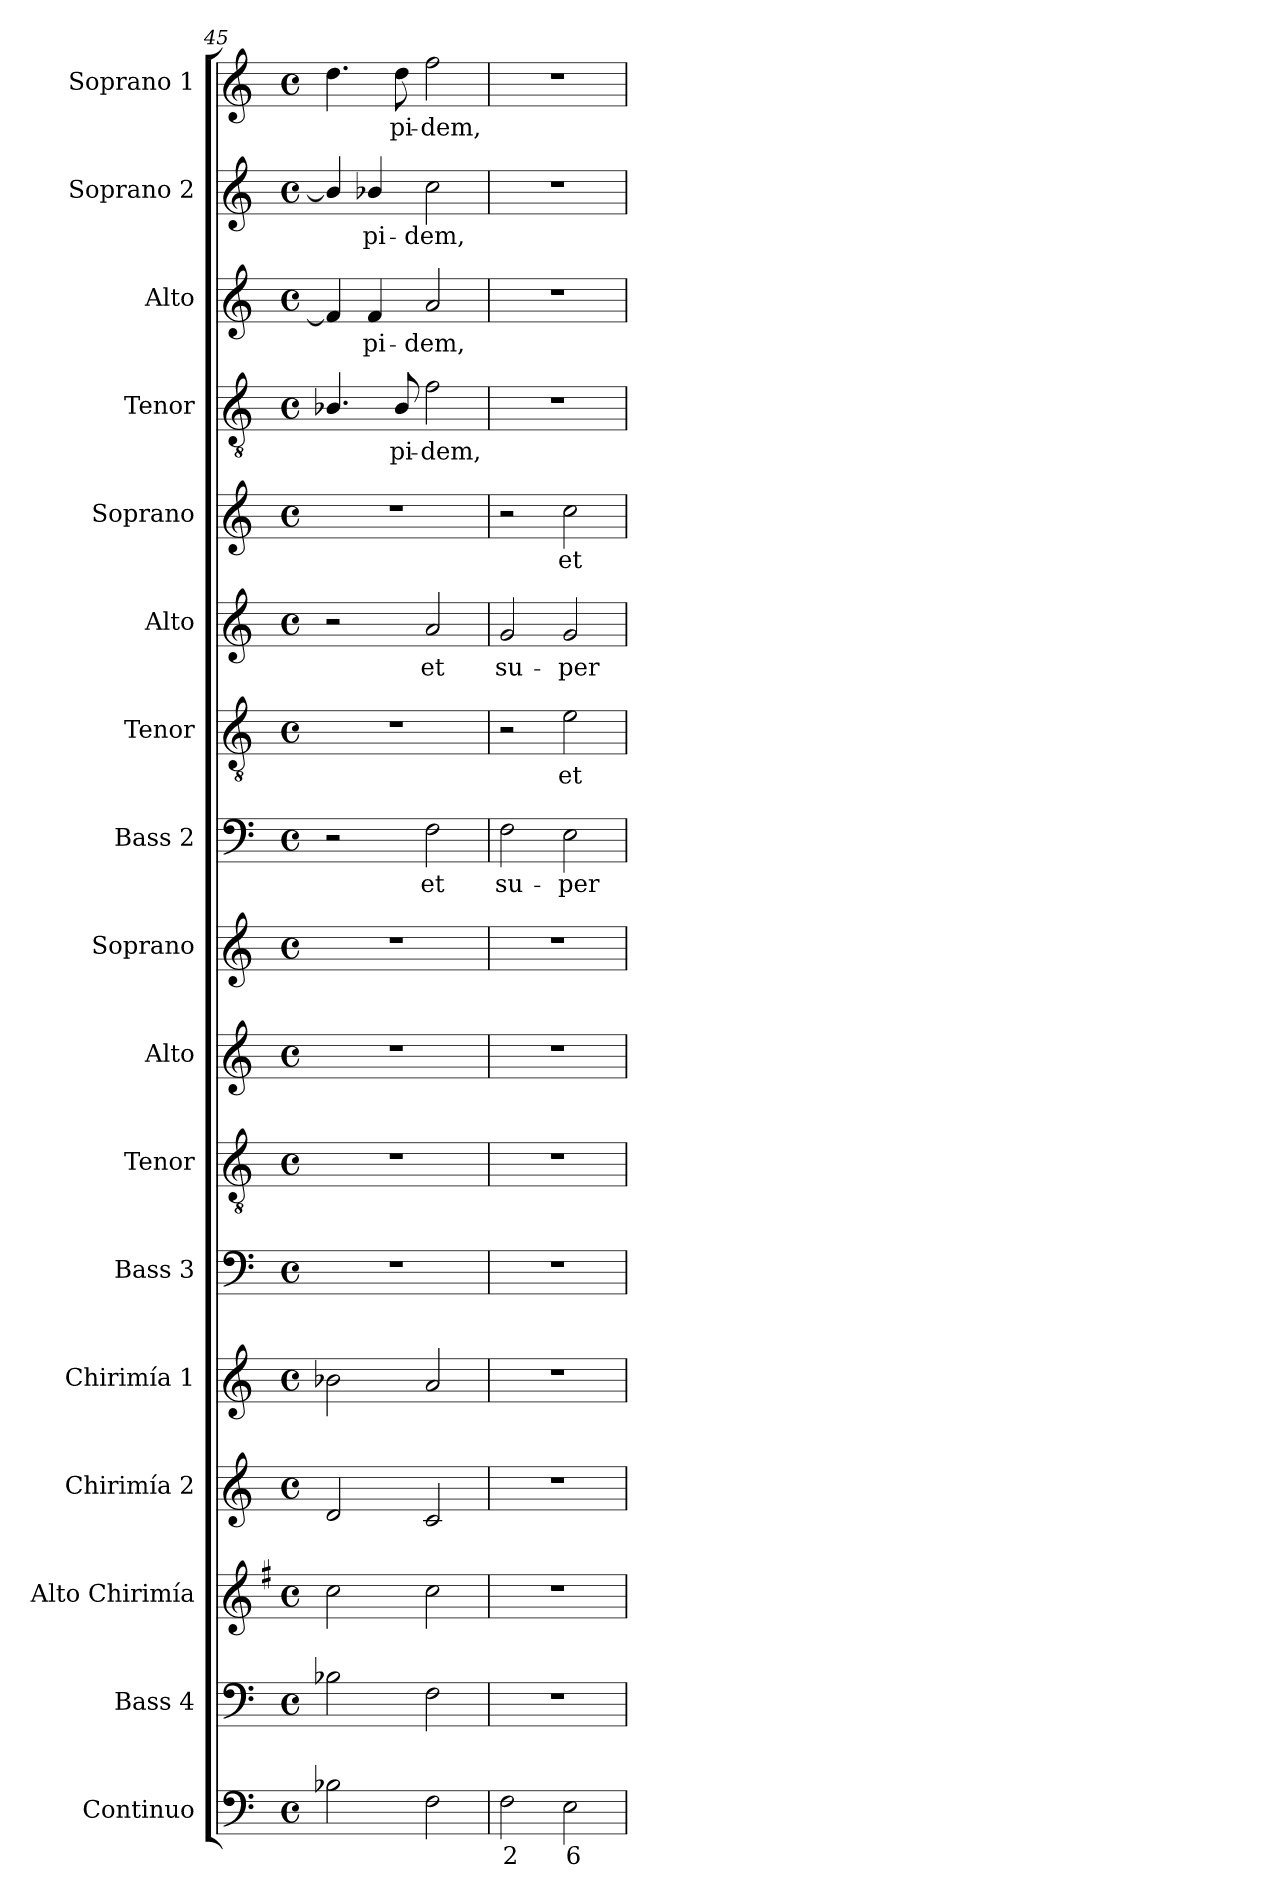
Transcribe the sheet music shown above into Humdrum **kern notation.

**kern	**text	**kern	**kern	**kern	**kern	**kern	**kern	**kern	**kern	**kern	**text	**kern	**text	**kern	**text	**kern	**text	**kern	**text	**kern	**text	**kern	**text	**kern	**text
*part17	*part17	*part16	*part15	*part14	*part13	*part12	*part11	*part10	*part9	*part8	*part8	*part7	*part7	*part6	*part6	*part5	*part5	*part4	*part4	*part3	*part3	*part2	*part2	*part1	*part1
*staff17	*staff17	*staff16	*staff15	*staff14	*staff13	*staff12	*staff11	*staff10	*staff9	*staff8	*staff8	*staff7	*staff7	*staff6	*staff6	*staff5	*staff5	*staff4	*staff4	*staff3	*staff3	*staff2	*staff2	*staff1	*staff1
*I"Continuo	*	*I"Bass  4	*I"Alto Chirimía	*I"Chirimía 2	*I"Chirimía 1	*I"Bass 3	*I"Tenor	*I"Alto	*I"Soprano	*I"Bass 2	*	*I"Tenor	*	*I"Alto	*	*I"Soprano	*	*I"Tenor	*	*I"Alto	*	*I"Soprano 2	*	*I"Soprano 1	*
*I'Cont.	*	*I'B4.	*I'Alt. Chi.	*I'Chi. 2	*I'Chi. 1	*I'B3.	*I'T.	*I'A.	*I'S.	*I'B2.	*	*I'T.	*	*I'A.	*	*I'S.	*	*I'T.	*	*I'A.	*	*I'S.	*	*I'S.	*
*clefF4	*	*clefF4	*clefG2	*clefG2	*clefG2	*clefF4	*clefGv2	*clefG2	*clefG2	*clefF4	*	*clefGv2	*	*clefG2	*	*clefG2	*	*clefGv2	*	*clefG2	*	*clefG2	*	*clefG2	*
*	*	*	*ITrd4c7	*	*	*	*ITrd7c12	*	*	*	*	*ITrd7c12	*	*	*	*	*	*ITrd7c12	*	*	*	*	*	*	*
*k[]	*	*k[]	*k[]	*k[]	*k[]	*k[]	*k[]	*k[]	*k[]	*k[]	*	*k[]	*	*k[]	*	*k[]	*	*k[]	*	*k[]	*	*k[]	*	*k[]	*
*C:	*	*C:	*C:	*C:	*C:	*C:	*C:	*C:	*C:	*C:	*	*C:	*	*C:	*	*C:	*	*C:	*	*C:	*	*C:	*	*C:	*
*M4/4	*	*M4/4	*M4/4	*M4/4	*M4/4	*M4/4	*M4/4	*M4/4	*M4/4	*M4/4	*	*M4/4	*	*M4/4	*	*M4/4	*	*M4/4	*	*M4/4	*	*M4/4	*	*M4/4	*
*met(c)	*	*met(c)	*met(c)	*met(c)	*met(c)	*met(c)	*met(c)	*met(c)	*met(c)	*met(c)	*	*met(c)	*	*met(c)	*	*met(c)	*	*met(c)	*	*met(c)	*	*met(c)	*	*met(c)	*
=45	=45	=45	=45	=45	=45	=45	=45	=45	=45	=45	=45	=45	=45	=45	=45	=45	=45	=45	=45	=45	=45	=45	=45	=45	=45
2B-Xi\	.	2B-Xi\	2fi\	2di/	2b-Xi\	1r	1r	1r	1r	2r	.	1r	.	2r	.	1r	.	4.BB-Xi/	.	4fi/]	.	4b-i/]	.	4.ddi\	.
!	!	!	!	!	!	!	!	!	!	!	!	!	!	!	!	!	!	!	!	!	!LO:LY:b:color=#000000	!	!	!	!
!	!	!	!	!	!	!	!	!	!	!	!	!	!	!	!	!	!	!	!	!	!	!	!LO:LY:b:color=#000000	!	!
.	.	.	.	.	.	.	.	.	.	.	.	.	.	.	.	.	.	.	.	4fi/	-pi-	4b-Xi/	-pi-	.	.
!	!	!	!	!	!	!	!	!	!	!	!	!	!	!	!	!	!	!	!LO:LY:b:color=#000000	!	!	!	!	!	!
!	!	!	!	!	!	!	!	!	!	!	!	!	!	!	!	!	!	!	!	!	!	!	!	!	!LO:LY:b:color=#000000
.	.	.	.	.	.	.	.	.	.	.	.	.	.	.	.	.	.	8BB-i/	-pi-	.	.	.	.	8ddi\	-pi-
!	!	!	!	!	!	!	!	!	!	!	!LO:LY:b:color=#000000	!	!	!	!	!	!	!	!	!	!	!	!	!	!
!	!	!	!	!	!	!	!	!	!	!	!	!	!	!	!LO:LY:b:color=#000000	!	!	!	!	!	!	!	!	!	!
!	!	!	!	!	!	!	!	!	!	!	!	!	!	!	!	!	!	!	!LO:LY:b:color=#000000	!	!	!	!	!	!
!	!	!	!	!	!	!	!	!	!	!	!	!	!	!	!	!	!	!	!	!	!LO:LY:b:color=#000000	!	!	!	!
!	!	!	!	!	!	!	!	!	!	!	!	!	!	!	!	!	!	!	!	!	!	!	!LO:LY:b:color=#000000	!	!
!	!	!	!	!	!	!	!	!	!	!	!	!	!	!	!	!	!	!	!	!	!	!	!	!	!LO:LY:b:color=#000000
2Fi\	.	2Fi\	2fi\	2ci/	2ai/	.	.	.	.	2Fi\	et	.	.	2ai/	et	.	.	2Fi\	-dem,	2ai/	-dem,	2cci\	-dem,	2ffi\	-dem,
=46	=46	=46	=46	=46	=46	=46	=46	=46	=46	=46	=46	=46	=46	=46	=46	=46	=46	=46	=46	=46	=46	=46	=46	=46	=46
!	!LO:LY:b:color=#000000	!	!	!	!	!	!	!	!	!	!	!	!	!	!	!	!	!	!	!	!	!	!	!	!
!	!	!	!	!	!	!	!	!	!	!	!LO:LY:b:color=#000000	!	!	!	!	!	!	!	!	!	!	!	!	!	!
!	!	!	!	!	!	!	!	!	!	!	!	!	!	!	!LO:LY:b:color=#000000	!	!	!	!	!	!	!	!	!	!
2Fi\	2	1r	1r	1r	1r	1r	1r	1r	1r	2Fi\	su-	2r	.	2gi/	su-	2r	.	1r	.	1r	.	1r	.	1r	.
!	!LO:LY:b:color=#000000	!	!	!	!	!	!	!	!	!	!	!	!	!	!	!	!	!	!	!	!	!	!	!	!
!	!	!	!	!	!	!	!	!	!	!	!LO:LY:b:color=#000000	!	!	!	!	!	!	!	!	!	!	!	!	!	!
!	!	!	!	!	!	!	!	!	!	!	!	!	!LO:LY:b:color=#000000	!	!	!	!	!	!	!	!	!	!	!	!
!	!	!	!	!	!	!	!	!	!	!	!	!	!	!	!LO:LY:b:color=#000000	!	!	!	!	!	!	!	!	!	!
!	!	!	!	!	!	!	!	!	!	!	!	!	!	!	!	!	!LO:LY:b:color=#000000	!	!	!	!	!	!	!	!
2Ei\	6	.	.	.	.	.	.	.	.	2Ei\	-per	2Ei\	et	2gi/	-per	2cci\	et	.	.	.	.	.	.	.	.
=	=	=	=	=	=	=	=	=	=	=	=	=	=	=	=	=	=	=	=	=	=	=	=	=	=
*-	*-	*-	*-	*-	*-	*-	*-	*-	*-	*-	*-	*-	*-	*-	*-	*-	*-	*-	*-	*-	*-	*-	*-	*-	*-
